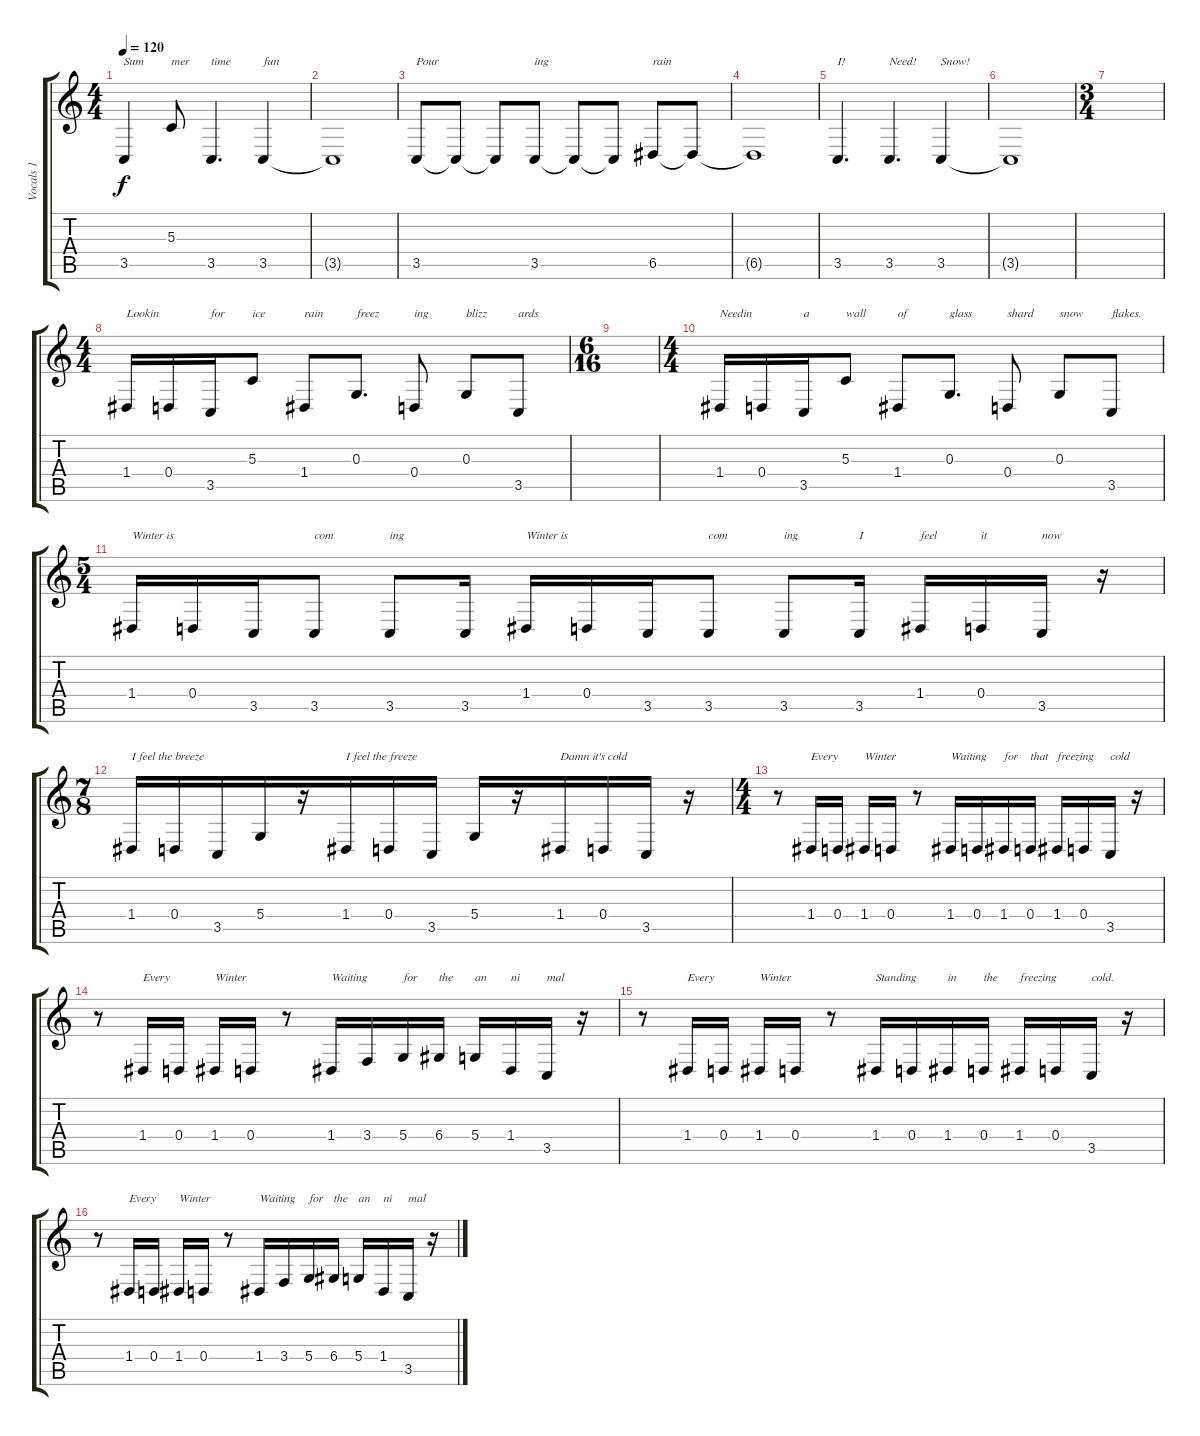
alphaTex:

\track ("Vocals 1" "Vocals 1") {instrument vibraphone}
\staff {score tabs}
\tuning (E4 B3 G3 D3 A2 E2) {hide}
\ts (4 4)
\tempo 120
\clef g2
\ks c
3.5.4{txt "Sum" dy f} 5.3.8{txt "mer"} 3.5.4{d txt "time"} 3.5.4{txt "fun"} |
3.5{t}.1 |
3.5.8{txt "Pour"} 3.5{t}.8 3.5{t}.8 3.5.8{txt "ing"} 3.5{t}.8 3.5{t}.8 6.5.8{txt "rain"} 6.5{t}.8 |
6.5{t}.1 |
3.5.4{d txt "I!"} 3.5.4{d txt "Need!"} 3.5.4{txt "Snow!"} |
3.5{t}.1 |
\ts (3 4)
|
\ts (4 4)
1.4.16{txt "Lookin"} 0.4.16 3.5.16{txt "for"} 5.3.8{txt "ice"} 1.4.8{txt "rain"} 0.3.8{d txt "freez"} 0.4.8{txt "ing"} 0.3.8{txt "blizz"} 3.5.8{txt "ards"} |
\ts (6 16)
|
\ts (4 4)
1.4.16{txt "Needin"} 0.4.16 3.5.16{txt "a"} 5.3.8{txt "wall"} 1.4.8{txt "of"} 0.3.8{d txt "glass"} 0.4.8{txt "shard"} 0.3.8{txt "snow "} 3.5.8{txt "flakes."} |
\ts (5 4)
1.4.16{txt "Winter is"} 0.4.16 3.5.16 3.5.8{txt "com"} 3.5.8{txt "ing"} 3.5.16 1.4.16{txt "Winter is "} 0.4.16 3.5.16 3.5.8{txt "com"} 3.5.8{txt "ing"} 3.5.16{txt "I"} 1.4.16{txt "feel"} 0.4.16{txt "it"} 3.5.16{txt "now"} r.16 |
\ts (7 8)
1.4.16{txt "I feel the breeze"} 0.4.16 3.5.16 5.4.16 r.16 1.4.16{txt "I feel the freeze"} 0.4.16 3.5.16 5.4.16 r.16 1.4.16{txt "Damn it's cold"} 0.4.16 3.5.16 r.16 |
\ts (4 4)
r.8 1.4.16{txt "Every"} 0.4.16 1.4.16{txt "Winter"} 0.4.16 r.8 1.4.16{txt "Waiting"} 0.4.16 1.4.16{txt "for"} 0.4.16{txt "that"} 1.4.16{txt "freezing"} 0.4.16 3.5.16{txt "cold"} r.16 |
r.8 1.4.16{txt "Every"} 0.4.16 1.4.16{txt "Winter"} 0.4.16 r.8 1.4.16{txt "Waiting"} 3.4.16 5.4.16{txt "for"} 6.4.16{txt "the"} 5.4.16{txt "an"} 1.4.16{txt "ni"} 3.5.16{txt "mal"} r.16 |
r.8 1.4.16{txt "Every"} 0.4.16 1.4.16{txt "Winter"} 0.4.16 r.8 1.4.16{txt "Standing"} 0.4.16 1.4.16{txt "in"} 0.4.16{txt "the"} 1.4.16{txt "freezing"} 0.4.16 3.5.16{txt "cold."} r.16 |
r.8 1.4.16{txt "Every"} 0.4.16 1.4.16{txt "Winter"} 0.4.16 r.8 1.4.16{txt "Waiting"} 3.4.16 5.4.16{txt "for"} 6.4.16{txt "the"} 5.4.16{txt "an"} 1.4.16{txt "ni"} 3.5.16{txt "mal"} r.16
